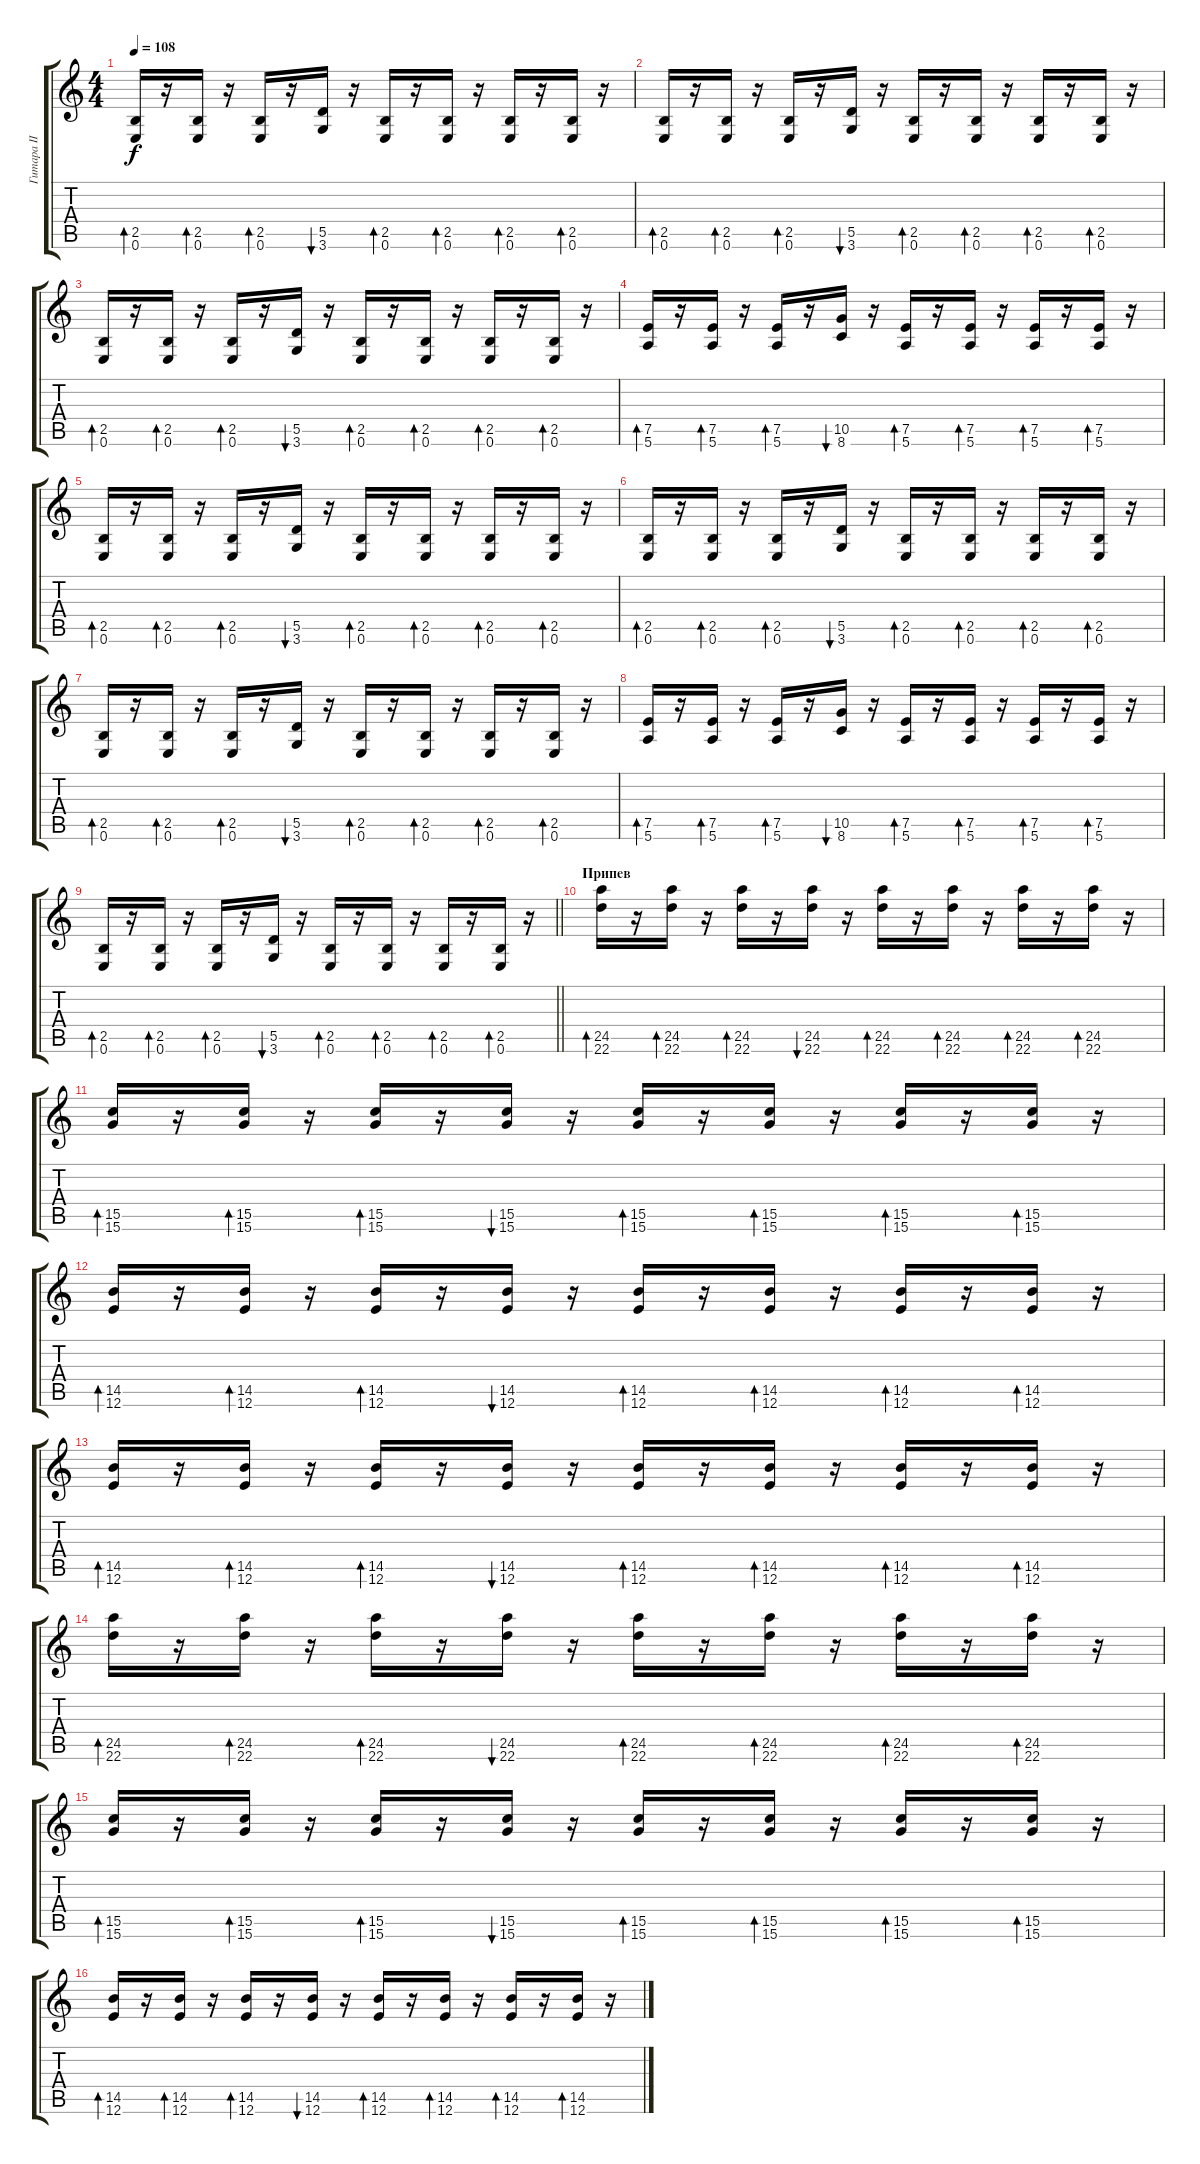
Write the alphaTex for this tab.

\track ("Гитара II" "Гитара II") {instrument distortionguitar}
\staff {score tabs}
\tuning (E4 B3 G3 D3 A2 E2) {hide}
\ts (4 4)
\tempo 108
\clef g2
\ks c
(2.5 0.6).16{bd 60 dy f} r.16 (2.5 0.6).16{bd 60} r.16 (2.5 0.6).16{bd 60} r.16 (5.5 3.6).16{bu 60} r.16 (2.5 0.6).16{bd 60} r.16 (2.5 0.6).16{bd 60} r.16 (2.5 0.6).16{bd 60} r.16 (2.5 0.6).16{bd 60} r.16 |
(2.5 0.6).16{bd 60} r.16 (2.5 0.6).16{bd 60} r.16 (2.5 0.6).16{bd 60} r.16 (5.5 3.6).16{bu 60} r.16 (2.5 0.6).16{bd 60} r.16 (2.5 0.6).16{bd 60} r.16 (2.5 0.6).16{bd 60} r.16 (2.5 0.6).16{bd 60} r.16 |
(2.5 0.6).16{bd 60} r.16 (2.5 0.6).16{bd 60} r.16 (2.5 0.6).16{bd 60} r.16 (5.5 3.6).16{bu 60} r.16 (2.5 0.6).16{bd 60} r.16 (2.5 0.6).16{bd 60} r.16 (2.5 0.6).16{bd 60} r.16 (2.5 0.6).16{bd 60} r.16 |
(7.5 5.6).16{bd 60} r.16 (7.5 5.6).16{bd 60} r.16 (7.5 5.6).16{bd 60} r.16 (10.5 8.6).16{bu 60} r.16 (7.5 5.6).16{bd 60} r.16 (7.5 5.6).16{bd 60} r.16 (7.5 5.6).16{bd 60} r.16 (7.5 5.6).16{bd 60} r.16 |
(2.5 0.6).16{bd 60} r.16 (2.5 0.6).16{bd 60} r.16 (2.5 0.6).16{bd 60} r.16 (5.5 3.6).16{bu 60} r.16 (2.5 0.6).16{bd 60} r.16 (2.5 0.6).16{bd 60} r.16 (2.5 0.6).16{bd 60} r.16 (2.5 0.6).16{bd 60} r.16 |
(2.5 0.6).16{bd 60} r.16 (2.5 0.6).16{bd 60} r.16 (2.5 0.6).16{bd 60} r.16 (5.5 3.6).16{bu 60} r.16 (2.5 0.6).16{bd 60} r.16 (2.5 0.6).16{bd 60} r.16 (2.5 0.6).16{bd 60} r.16 (2.5 0.6).16{bd 60} r.16 |
(2.5 0.6).16{bd 60} r.16 (2.5 0.6).16{bd 60} r.16 (2.5 0.6).16{bd 60} r.16 (5.5 3.6).16{bu 60} r.16 (2.5 0.6).16{bd 60} r.16 (2.5 0.6).16{bd 60} r.16 (2.5 0.6).16{bd 60} r.16 (2.5 0.6).16{bd 60} r.16 |
(7.5 5.6).16{bd 60} r.16 (7.5 5.6).16{bd 60} r.16 (7.5 5.6).16{bd 60} r.16 (10.5 8.6).16{bu 60} r.16 (7.5 5.6).16{bd 60} r.16 (7.5 5.6).16{bd 60} r.16 (7.5 5.6).16{bd 60} r.16 (7.5 5.6).16{bd 60} r.16 |
\barLineRight lightlight
(2.5 0.6).16{bd 60} r.16 (2.5 0.6).16{bd 60} r.16 (2.5 0.6).16{bd 60} r.16 (5.5 3.6).16{bu 60} r.16 (2.5 0.6).16{bd 60} r.16 (2.5 0.6).16{bd 60} r.16 (2.5 0.6).16{bd 60} r.16 (2.5 0.6).16{bd 60} r.16 |
\section ("" "Припев")
(24.5 22.6).16{bd 60} r.16 (24.5 22.6).16{bd 60} r.16 (24.5 22.6).16{bd 60} r.16 (24.5 22.6).16{bu 60} r.16 (24.5 22.6).16{bd 60} r.16 (24.5 22.6).16{bd 60} r.16 (24.5 22.6).16{bd 60} r.16 (24.5 22.6).16{bd 60} r.16 |
(15.5 15.6).16{bd 60} r.16 (15.5 15.6).16{bd 60} r.16 (15.5 15.6).16{bd 60} r.16 (15.5 15.6).16{bu 60} r.16 (15.5 15.6).16{bd 60} r.16 (15.5 15.6).16{bd 60} r.16 (15.5 15.6).16{bd 60} r.16 (15.5 15.6).16{bd 60} r.16 |
(14.5 12.6).16{bd 60} r.16 (14.5 12.6).16{bd 60} r.16 (14.5 12.6).16{bd 60} r.16 (14.5 12.6).16{bu 60} r.16 (14.5 12.6).16{bd 60} r.16 (14.5 12.6).16{bd 60} r.16 (14.5 12.6).16{bd 60} r.16 (14.5 12.6).16{bd 60} r.16 |
(14.5 12.6).16{bd 60} r.16 (14.5 12.6).16{bd 60} r.16 (14.5 12.6).16{bd 60} r.16 (14.5 12.6).16{bu 60} r.16 (14.5 12.6).16{bd 60} r.16 (14.5 12.6).16{bd 60} r.16 (14.5 12.6).16{bd 60} r.16 (14.5 12.6).16{bd 60} r.16 |
(24.5 22.6).16{bd 60} r.16 (24.5 22.6).16{bd 60} r.16 (24.5 22.6).16{bd 60} r.16 (24.5 22.6).16{bu 60} r.16 (24.5 22.6).16{bd 60} r.16 (24.5 22.6).16{bd 60} r.16 (24.5 22.6).16{bd 60} r.16 (24.5 22.6).16{bd 60} r.16 |
(15.5 15.6).16{bd 60} r.16 (15.5 15.6).16{bd 60} r.16 (15.5 15.6).16{bd 60} r.16 (15.5 15.6).16{bu 60} r.16 (15.5 15.6).16{bd 60} r.16 (15.5 15.6).16{bd 60} r.16 (15.5 15.6).16{bd 60} r.16 (15.5 15.6).16{bd 60} r.16 |
(14.5 12.6).16{bd 60} r.16 (14.5 12.6).16{bd 60} r.16 (14.5 12.6).16{bd 60} r.16 (14.5 12.6).16{bu 60} r.16 (14.5 12.6).16{bd 60} r.16 (14.5 12.6).16{bd 60} r.16 (14.5 12.6).16{bd 60} r.16 (14.5 12.6).16{bd 60} r.16
